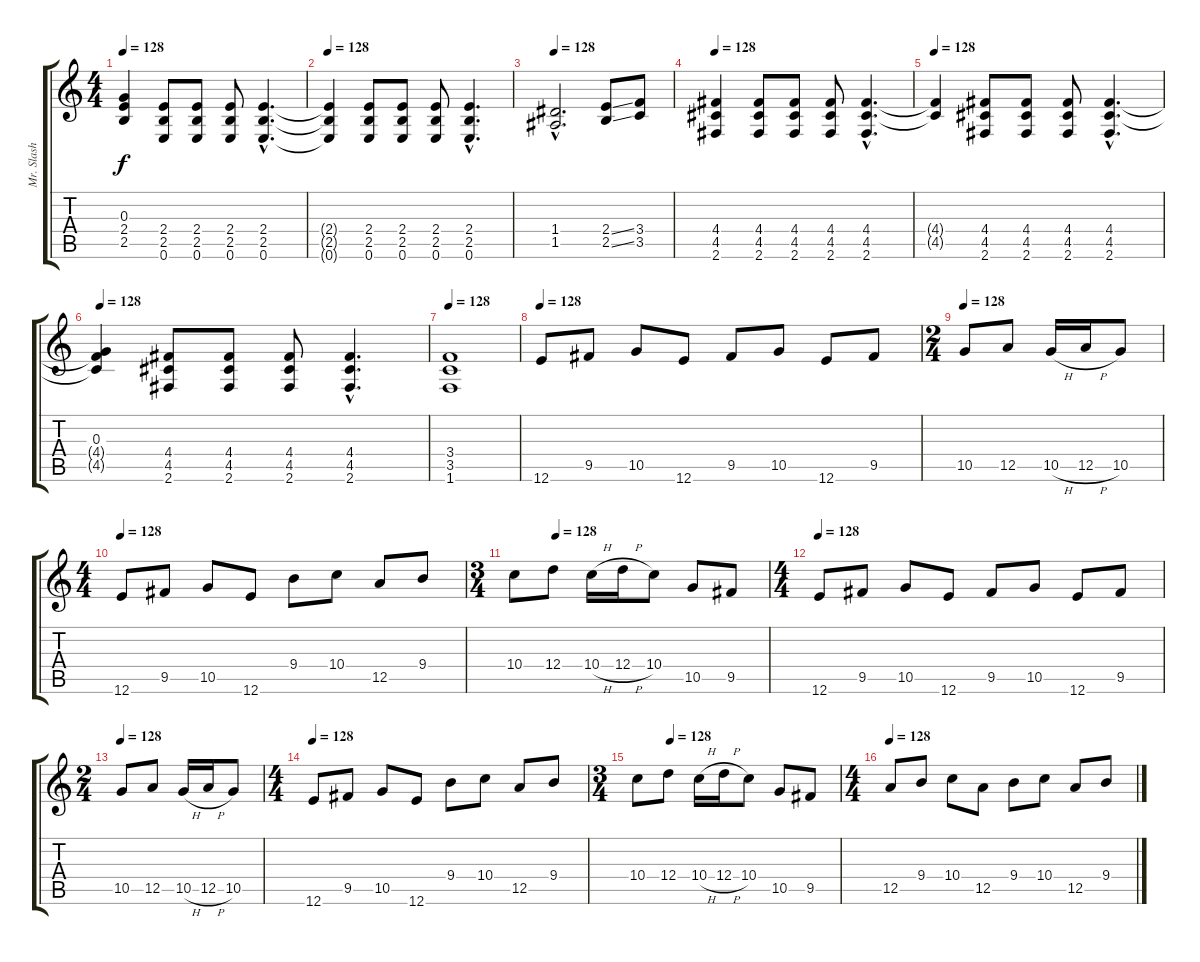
\track ("Mr. Slash" "Mr. Slash") {instrument distortionguitar}
\staff {score tabs}
\tuning (E4 B3 G3 D3 A2 E2) {hide}
\ts (4 4)
\tempo 128
\clef g2
\ks c
(0.3{t} 2.4{t} 2.5{t}).4{dy f} (2.4 2.5 0.6).8 (2.4 2.5 0.6).8 (2.4 2.5 0.6).8 (2.4{hac} 2.5{hac} 0.6{hac}).4{d} |
\tempo 128
(2.4{t} 2.5{t} 0.6{t}).4 (2.4 2.5 0.6).8 (2.4 2.5 0.6).8 (2.4 2.5 0.6).8 (2.4{hac} 2.5{hac} 0.6{hac}).4{d} |
\tempo 128
(1.4{hac} 1.5{hac}).2{d} (2.4{ss} 2.5{ss}).8 (3.4 3.5).8 |
\tempo 128
(4.4 4.5 2.6).4 (4.4 4.5 2.6).8 (4.4 4.5 2.6).8 (4.4 4.5 2.6).8 (4.4{hac} 4.5{hac} 2.6{hac}).4{d} |
\tempo 128
(4.4{t} 4.5{t}).4 (4.4 4.5 2.6).8 (4.4 4.5 2.6).8 (4.4 4.5 2.6).8 (4.4{hac} 4.5{hac} 2.6{hac}).4{d} |
\tempo 128
(0.3 4.4{t} 4.5{t}).4 (4.4 4.5 2.6).8 (4.4 4.5 2.6).8 (4.4 4.5 2.6).8 (4.4{hac} 4.5{hac} 2.6{hac}).4{d} |
\tempo 128
(3.4 3.5 1.6).1 |
\tempo 128
12.6.8 9.5.8 10.5.8 12.6.8 9.5.8 10.5.8 12.6.8 9.5.8 |
\ts (2 4)
\tempo 128
10.5.8 12.5.8 10.5{h}.16 12.5{h}.16 10.5.8 |
\ts (4 4)
\tempo 128
12.6.8 9.5.8 10.5.8 12.6.8 9.4.8 10.4.8 12.5.8 9.4.8 |
\ts (3 4)
\tempo (128 0.16666666666666666)
10.4.8 12.4.8 10.4{h}.16 12.4{h}.16 10.4.8 10.5.8 9.5.8 |
\ts (4 4)
\tempo 128
12.6.8 9.5.8 10.5.8 12.6.8 9.5.8 10.5.8 12.6.8 9.5.8 |
\ts (2 4)
\tempo 128
10.5.8 12.5.8 10.5{h}.16 12.5{h}.16 10.5.8 |
\ts (4 4)
\tempo 128
12.6.8 9.5.8 10.5.8 12.6.8 9.4.8 10.4.8 12.5.8 9.4.8 |
\ts (3 4)
\tempo (128 0.16666666666666666)
10.4.8 12.4.8 10.4{h}.16 12.4{h}.16 10.4.8 10.5.8 9.5.8 |
\ts (4 4)
\tempo 128
12.5.8 9.4.8 10.4.8 12.5.8 9.4.8 10.4.8 12.5.8 9.4.8
